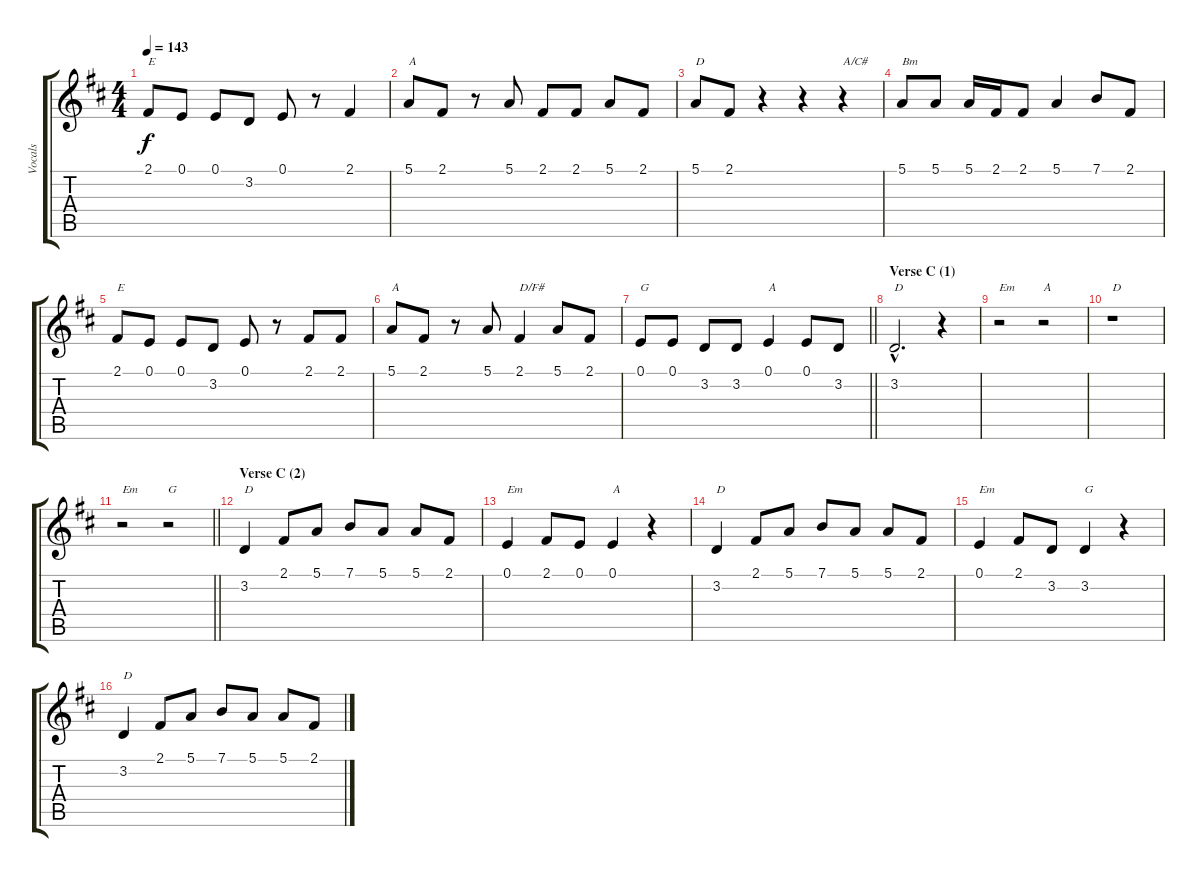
\track ("Vocals" "Vocals") {instrument sopranosax}
\staff {score tabs}
\tuning (E4 B3 G3 D3 A2 E2) {hide}
\ts (4 4)
\tempo 143
\clef g2
\ks d
2.1.8{txt "E" dy f} 0.1.8 0.1.8 3.2.8 0.1.8 r.8 2.1.4 |
5.1.8{txt "A"} 2.1.8 r.8 5.1.8 2.1.8 2.1.8 5.1.8 2.1.8 |
5.1.8{txt "D"} 2.1.8 r.4 r.4 r.4{txt "A/C#"} |
5.1.8{txt "Bm"} 5.1.8 5.1.16 2.1.16 2.1.8 5.1.4 7.1.8 2.1.8 |
2.1.8{txt "E"} 0.1.8 0.1.8 3.2.8 0.1.8 r.8 2.1.8 2.1.8 |
5.1.8{txt "A"} 2.1.8 r.8 5.1.8 2.1.4{txt "D/F#"} 5.1.8 2.1.8 |
\barLineRight lightlight
0.1.8{txt "G"} 0.1.8 3.2.8 3.2.8 0.1.4{txt "A"} 0.1.8 3.2.8 |
\section ("" "Verse C (1)")
3.2{hac}.2{d txt "D"} r.4 |
r.2{txt "Em"} r.2{txt "A"} |
r.1{txt "D"} |
\barLineRight lightlight
r.2{txt "Em"} r.2{txt "G"} |
\section ("" "Verse C (2)")
3.2.4{txt "D"} 2.1.8 5.1.8 7.1.8 5.1.8 5.1.8 2.1.8 |
0.1.4{txt "Em"} 2.1.8 0.1.8 0.1.4{txt "A"} r.4 |
3.2.4{txt "D"} 2.1.8 5.1.8 7.1.8 5.1.8 5.1.8 2.1.8 |
0.1.4{txt "Em"} 2.1.8 3.2.8 3.2.4{txt "G"} r.4 |
3.2.4{txt "D"} 2.1.8 5.1.8 7.1.8 5.1.8 5.1.8 2.1.8
